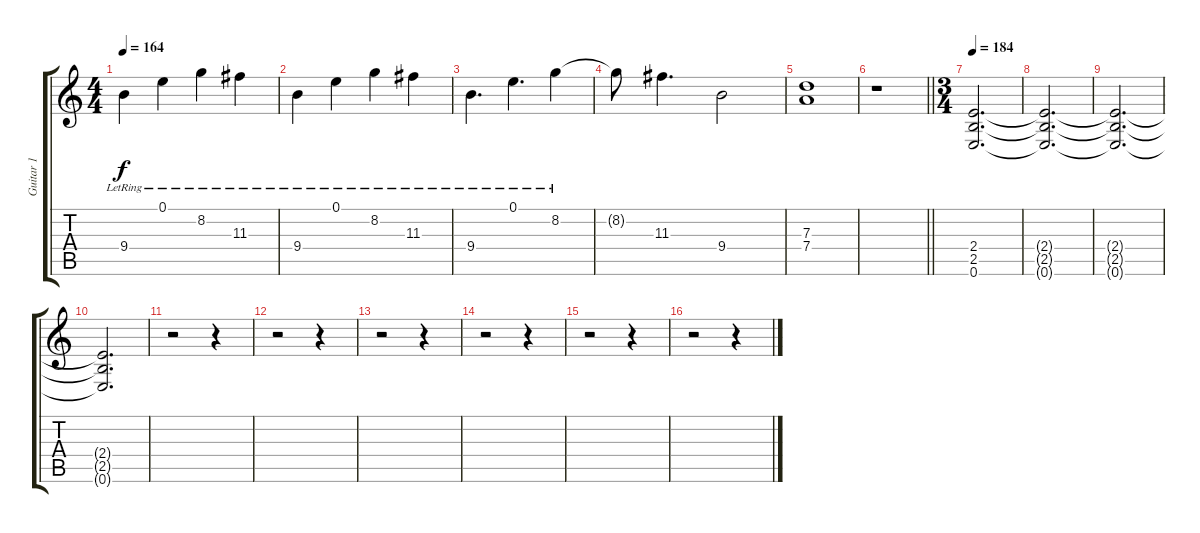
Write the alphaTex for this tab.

\track ("Guitar 1" "Guitar 1") {instrument electricguitarjazz}
\staff {score tabs}
\tuning (E4 B3 G3 D3 A2 E2) {hide}
\ts (4 4)
\tempo 164
\clef g2
\ks c
9.4{lr}.4{dy f} 0.1{lr}.4 8.2{lr}.4 11.3{lr}.4 |
9.4{lr}.4 0.1{lr}.4 8.2{lr}.4 11.3{lr}.4 |
9.4{lr}.4{d} 0.1{lr}.4{d} 8.2{lr}.4 |
8.2{t}.8 11.3.4{d} 9.4.2 |
(7.3 7.4).1 |
\barLineRight lightlight
r.1 |
\ts (3 4)
\tempo 184
(2.4 2.5 0.6).2{d instrument distortionguitar} |
(2.4{t} 2.5{t} 0.6{t}).2{d} |
(2.4{t} 2.5{t} 0.6{t}).2{d volume 0} |
(2.4{t} 2.5{t} 0.6{t}).2{d} |
r.2 r.4 |
r.2 r.4 |
r.2 r.4 |
r.2 r.4 |
r.2 r.4 |
r.2 r.4
